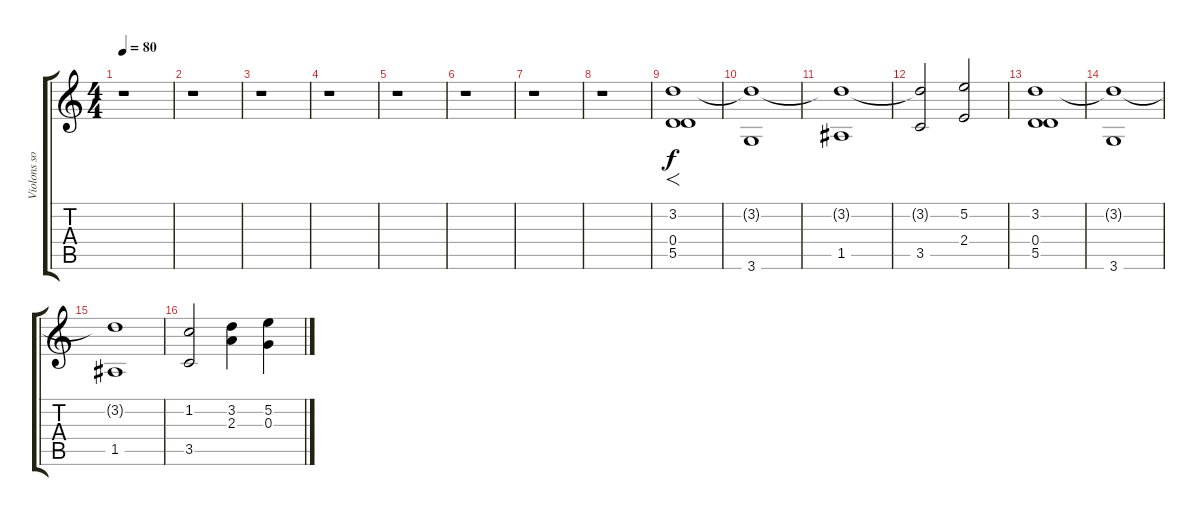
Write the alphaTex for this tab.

\track ("Violons sopranos 2" "Violons so") {instrument distortionguitar}
\staff {score tabs}
\tuning (E4 B3 G3 D3 A2 E2) {hide}
\ts (4 4)
\tempo 80
\clef g2
\ks c
r.1{dy f instrument distortionguitar} |
r.1 |
r.1 |
r.1 |
r.1 |
r.1 |
r.1 |
r.1 |
(3.2 0.4 5.5).1{f} |
(3.2{t} 3.6).1 |
(3.2{t} 1.5).1 |
(3.2{t} 3.5).2 (5.2 2.4).2 |
(3.2 0.4 5.5).1 |
(3.2{t} 3.6).1 |
(3.2{t} 1.5).1 |
(1.2 3.5).2 (3.2 2.3).4 (5.2 0.3).4
